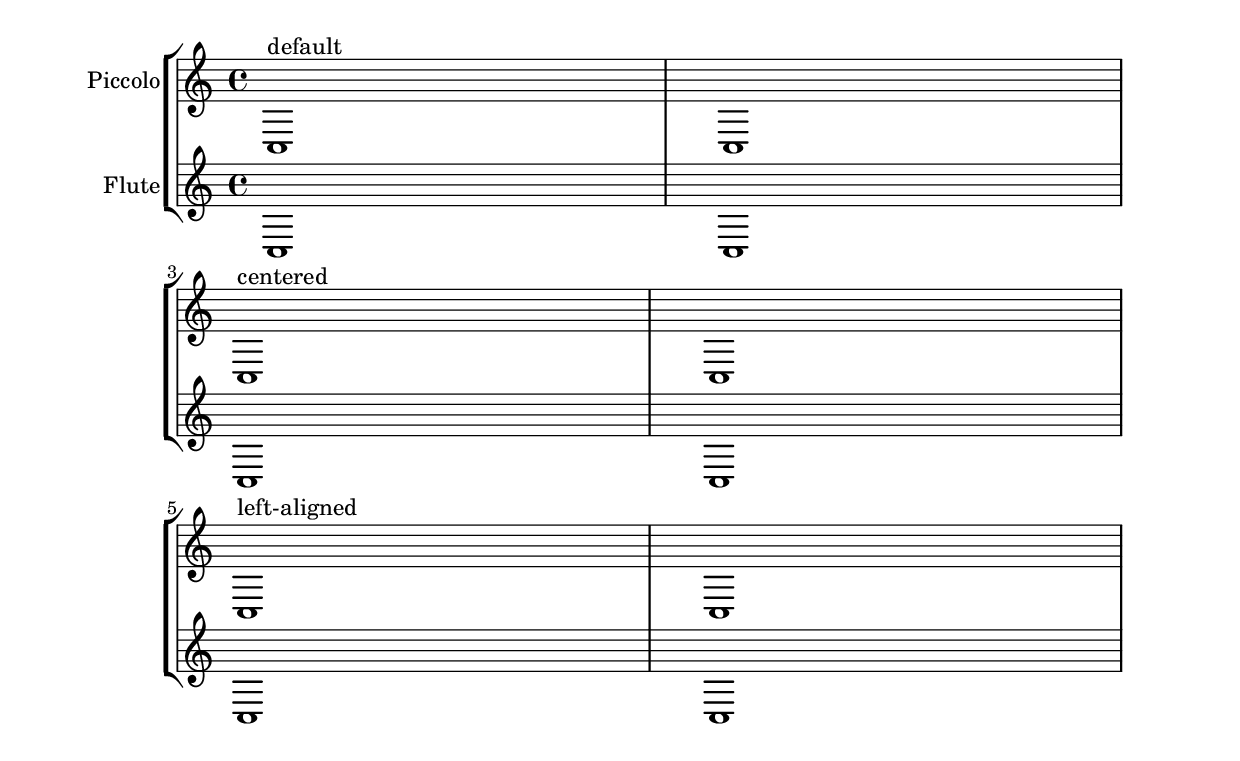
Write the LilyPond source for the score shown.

%% Do not edit this file; it is auto-generated from LSR http://lsr.dsi.unimi.it
%% This file is in the public domain.
\version "2.11.38"

\header {
  lsrtags = "text, paper-and-layout, titles"
 texidoc = "
Instrument names are generally printed at the left side of the staves.
To align the names of several different intruments, you can put them in
a @code{\\markup} block and use one of the following possibilites:

* 
    Right-aligned instrument names: this is the default behavior
  
* 
    Center-aligned instrument names: with the @code{\\hcenter-in #n}
command, you
    can place the instrument names inside a padded box (@code{n} being the
width
    of the box)
  
* 
    Left-aligned instrument names: you have to print the names on top of an
    empty box, using the @code{\\combine} command
    with an @code{\\hspace #n} object.
  

" }
% begin verbatim
\paper {
  indent = #0
  left-margin = #30
  line-width = #160
}

\new StaffGroup \relative <<
  \new Staff {
    \set Staff.instrumentName = "Piccolo"
    c1^"default" c \break
    \set Staff.instrumentName = \markup { \hcenter-in #10 "Piccolo" }
    c1^"centered" c \break
    \set Staff.instrumentName = \markup { \combine \hspace #8 "Piccolo" }
    c1^"left-aligned" c
  } 
  \new Staff {
    \set Staff.instrumentName = "Flute"
    c1 c \break
    \set Staff.instrumentName = \markup { \hcenter-in #10 "Flute" }
    c1 c \break
    \set Staff.instrumentName = \markup { \combine \hspace #8 "Flute" }
    c1 c
  }
>>
